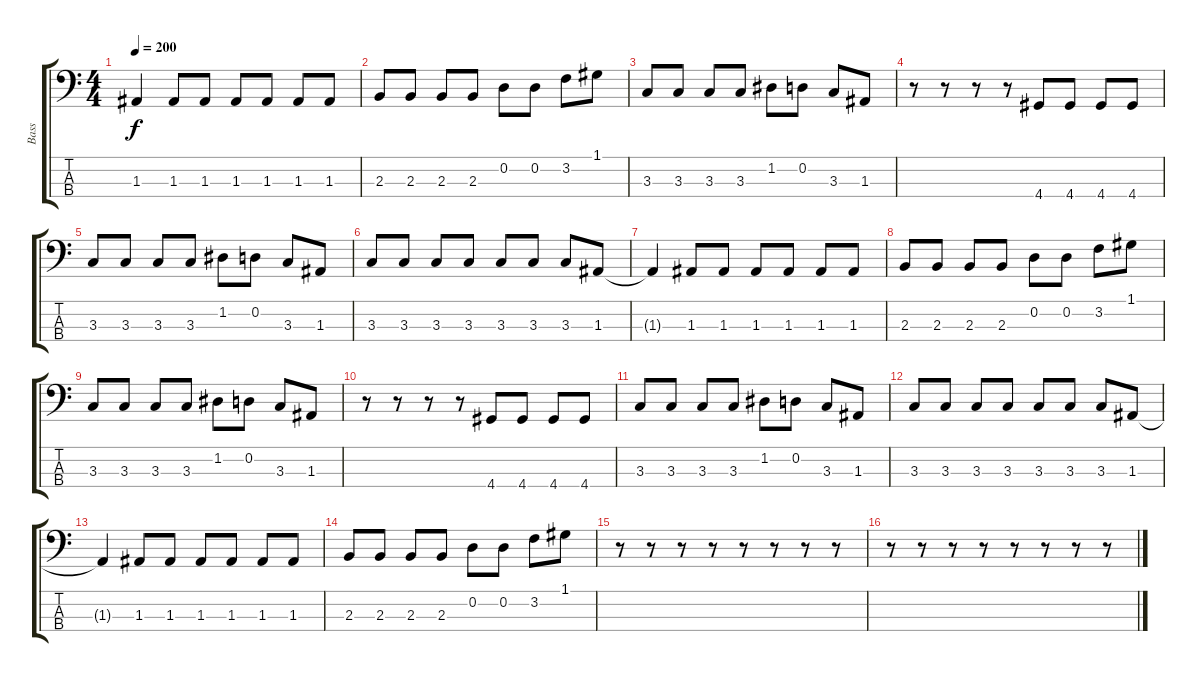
\track ("Bass" "Bass") {instrument electricbasspick}
\staff {score tabs}
\tuning (G2 D2 A1 E1) {hide}
\ts (4 4)
\tempo 200
\clef f4
\ks c
1.3{t}.4{dy f} 1.3.8 1.3.8 1.3.8 1.3.8 1.3.8 1.3.8 |
2.3.8 2.3.8 2.3.8 2.3.8 0.2.8 0.2.8 3.2.8 1.1.8 |
3.3.8 3.3.8 3.3.8 3.3.8 1.2.8 0.2.8 3.3.8 1.3.8 |
r.8 r.8 r.8 r.8 4.4.8 4.4.8 4.4.8 4.4.8 |
3.3.8 3.3.8 3.3.8 3.3.8 1.2.8 0.2.8 3.3.8 1.3.8 |
3.3.8 3.3.8 3.3.8 3.3.8 3.3.8 3.3.8 3.3.8 1.3.8 |
1.3{t}.4 1.3.8 1.3.8 1.3.8 1.3.8 1.3.8 1.3.8 |
2.3.8 2.3.8 2.3.8 2.3.8 0.2.8 0.2.8 3.2.8 1.1.8 |
3.3.8 3.3.8 3.3.8 3.3.8 1.2.8 0.2.8 3.3.8 1.3.8 |
r.8 r.8 r.8 r.8 4.4.8 4.4.8 4.4.8 4.4.8 |
3.3.8 3.3.8 3.3.8 3.3.8 1.2.8 0.2.8 3.3.8 1.3.8 |
3.3.8 3.3.8 3.3.8 3.3.8 3.3.8 3.3.8 3.3.8 1.3.8 |
1.3{t}.4 1.3.8 1.3.8 1.3.8 1.3.8 1.3.8 1.3.8 |
2.3.8 2.3.8 2.3.8 2.3.8 0.2.8 0.2.8 3.2.8 1.1.8 |
r.8 r.8 r.8 r.8 r.8 r.8 r.8 r.8 |
r.8 r.8 r.8 r.8 r.8 r.8 r.8 r.8
